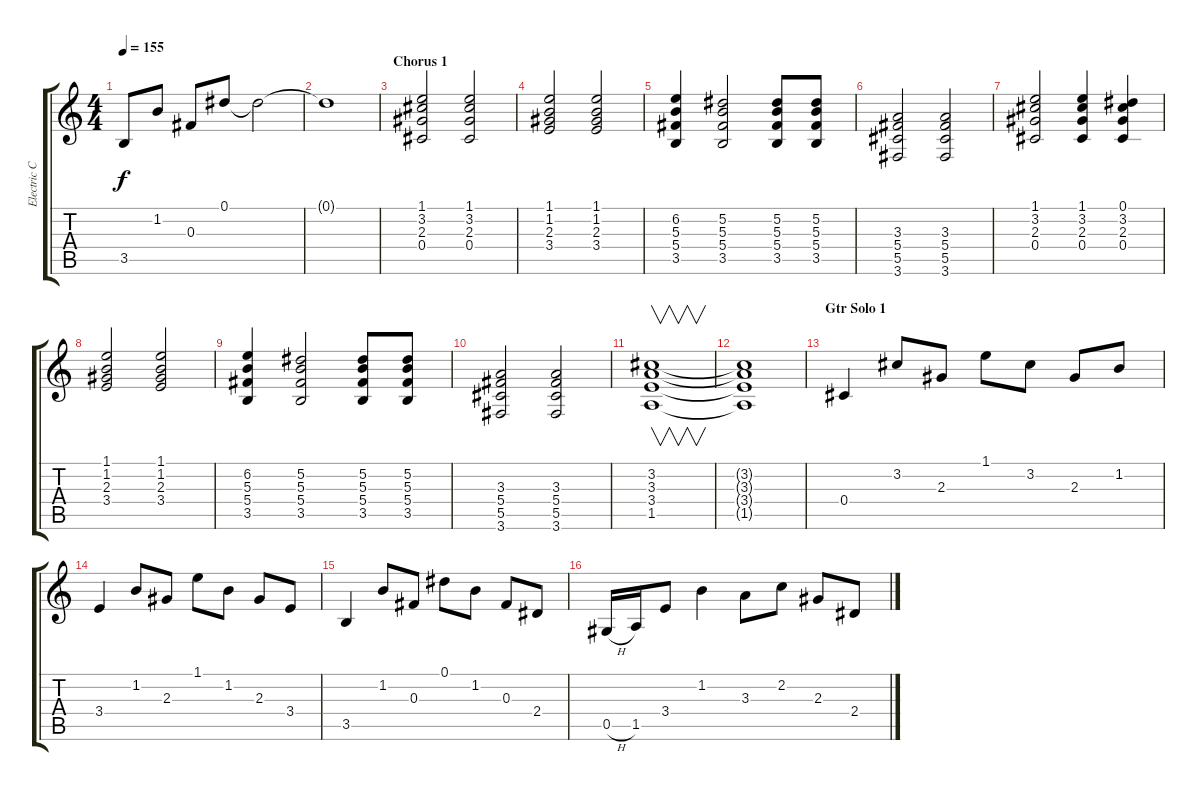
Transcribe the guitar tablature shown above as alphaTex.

\track ("Electric Clean Guitar" "Electric C") {instrument electricguitarclean}
\staff {score tabs}
\tuning (Eb4 Bb3 Gb3 Db3 Ab2 Eb2) {hide}
\ts (4 4)
\tempo 155
\clef g2
\ks c
3.5.8{dy f} 1.2.8 0.3.8 0.1.8 0.1{t}.2 |
0.1{t}.1 |
\section ("" "Chorus 1")
(1.1 3.2 2.3 0.4).2 (1.1 3.2 2.3 0.4).2 |
(1.1 1.2 2.3 3.4).2 (1.1 1.2 2.3 3.4).2 |
(6.2 5.3 5.4 3.5).4 (5.2 5.3 5.4 3.5).2 (5.2 5.3 5.4 3.5).8 (5.2 5.3 5.4 3.5).8 |
(3.3 5.4 5.5 3.6).2 (3.3 5.4 5.5 3.6).2 |
(1.1 3.2 2.3 0.4).2 (1.1 3.2 2.3 0.4).4 (0.1 3.2 2.3 0.4).4 |
(1.1 1.2 2.3 3.4).2 (1.1 1.2 2.3 3.4).2 |
(6.2 5.3 5.4 3.5).4 (5.2 5.3 5.4 3.5).2 (5.2 5.3 5.4 3.5).8 (5.2 5.3 5.4 3.5).8 |
(3.3 5.4 5.5 3.6).2 (3.3 5.4 5.5 3.6).2 |
(3.2 3.3 3.4 1.5).1{v} |
(3.2{t} 3.3{t} 3.4{t} 1.5{t}).1 |
\section ("" "Gtr Solo 1")
0.4.4 3.2.8 2.3.8 1.1.8 3.2.8 2.3.8 1.2.8 |
3.4.4 1.2.8 2.3.8 1.1.8 1.2.8 2.3.8 3.4.8 |
3.5.4 1.2.8 0.3.8 0.1.8 1.2.8 0.3.8 2.4.8 |
0.5{h}.16 1.5.16 3.4.8 1.2.4 3.3.8 2.2.8 2.3.8 2.4.8
